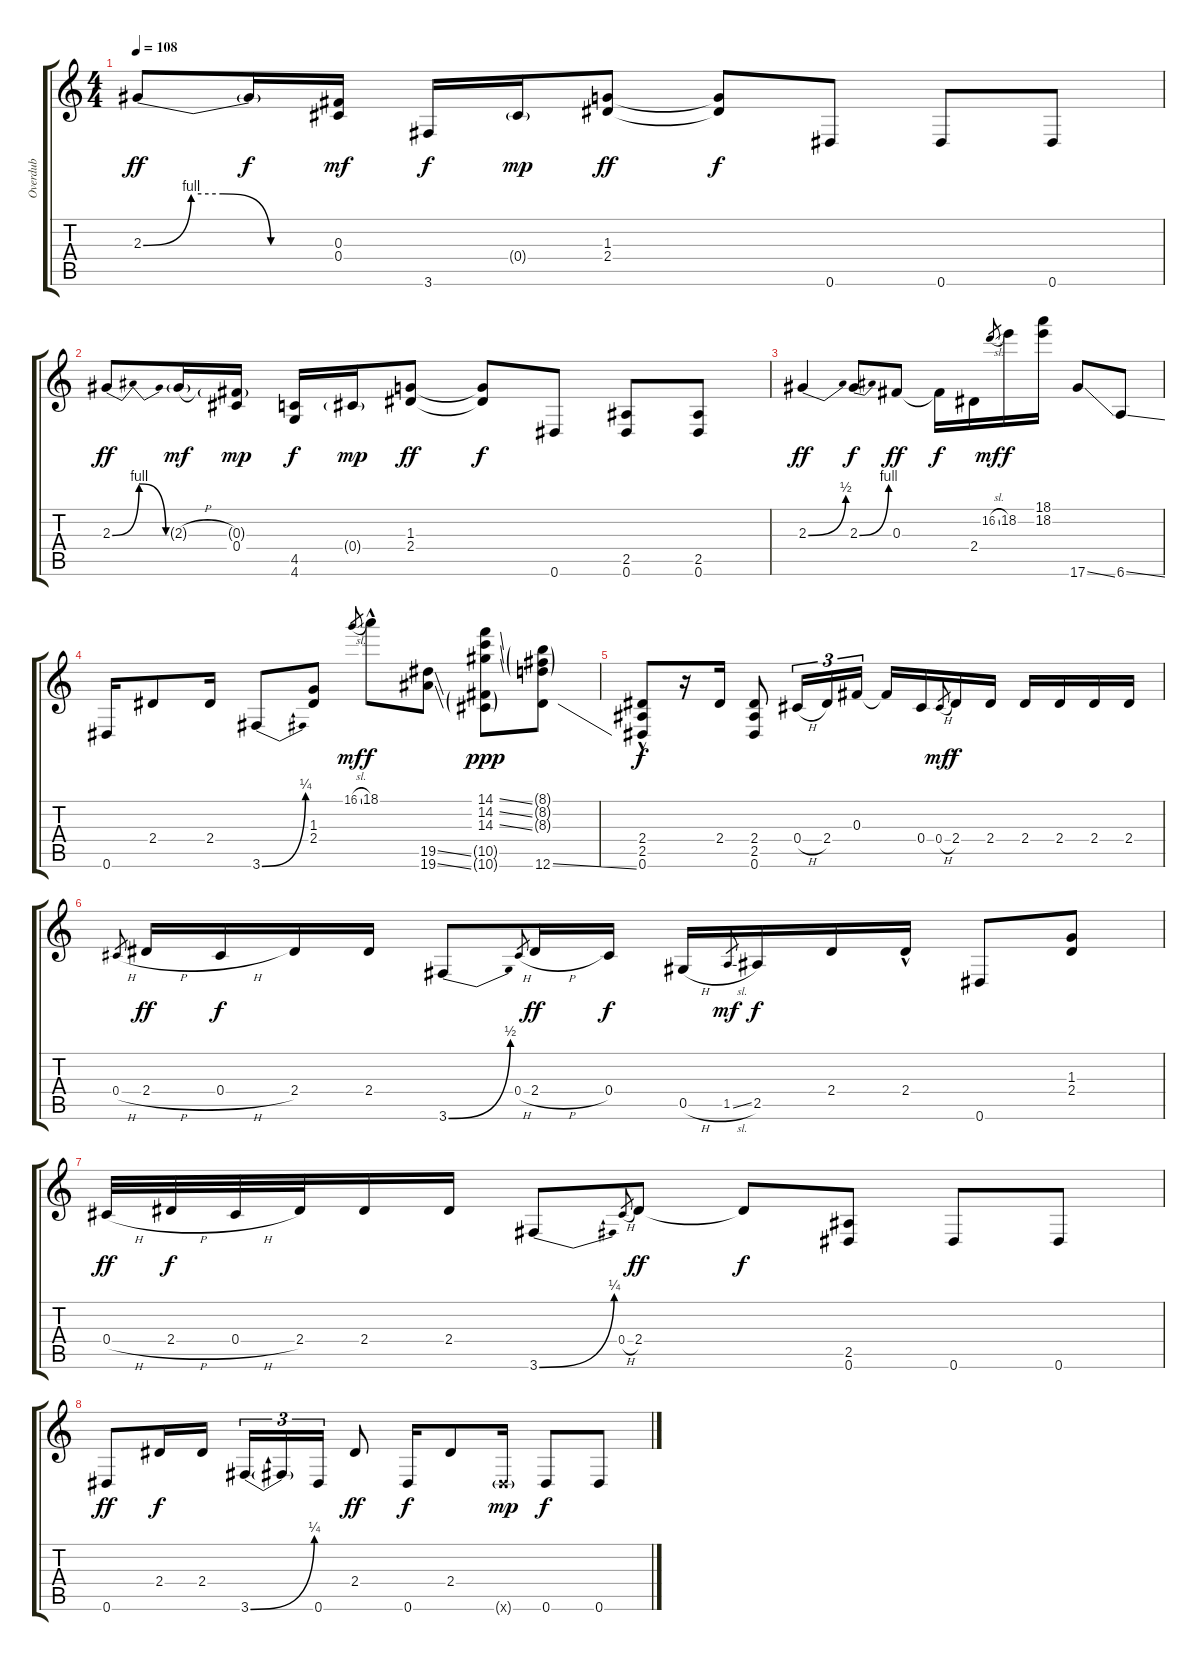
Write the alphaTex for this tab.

\track ("Overdub" "Overdub") {instrument fretlessbass}
\staff {score tabs}
\tuning (Eb4 Bb3 Gb3 Db3 Ab2 Eb2) {hide}
\ts (4 4)
\tempo 108
\clef g2
\ks c
2.3{be (custom 0 0 15 4 25 4 40 0 60 0)}.8{dy ff} 2.3{t}.16{dy f} (0.3 0.4).16{dy mf} 3.6.16{dy f} 0.4{g}.16{dy mp} (1.3 2.4).8{dy ff} (1.3{t} 2.4{t}).8{dy f} 0.6.8 0.6.8 0.6.8 |
2.3{be (bendrelease 0 0 15 4 30 4 60 0)}.8{dy ff} 2.3{h g}.16{dy mf} (0.3{g} 0.4).16{dy mp} (4.5 4.6).16{dy f} 0.4{g}.16{dy mp} (1.3 2.4).8{dy ff} (1.3{t} 2.4{t}).8{dy f} 0.6.8 (2.5 0.6).8 (2.5 0.6).8 |
2.3{be (bend 0 0 60 2)}.4{dy ff} 2.3{be (bend 0 0 60 4)}.8{dy f} 0.3.8{dy ff} 0.3{t}.16{dy f} 2.4.16 16.2{sl}.8{gr dy mf} 18.2.16{dy f} (18.1 18.2).16 17.6{ss}.8 6.6{ss}.8 |
0.6.16 2.4.8 2.4.16 3.6{be (bend 0 0 60 1)}.8 (1.3 2.4).8 16.1{sl}.8{gr dy mf} 18.1{hac}.8{dy f} (19.5{ss} 19.6{ss}).8 (14.1{ss} 14.2{ss} 14.3{ss} 10.5{g} 10.6{g}).8{dy ppp} (8.1{g} 8.2{g} 8.3{g} 12.6{ss}).8 |
(2.4{hac} 2.5{hac} 0.6{hac}).8{dy f volume 9} r.16 2.4.16 (2.4 2.5 0.6).8 0.4{h}.16{tu (3 2)} 2.4.16{tu (3 2)} 0.3.16{tu (3 2)} 0.3{t}.16 0.4.16 0.4{h}.8{gr dy mf} 2.4.16{dy f} 2.4.16 2.4.16 2.4.16 2.4.16 2.4.16 |
0.4{h}.8{gr} 2.4{h}.16{dy ff} 0.4{h}.16{dy f} 2.4.16 2.4.16 3.6{be (bend 0 0 60 2)}.8 0.4{h}.8{gr} 2.4{h}.16{dy ff} 0.4.16{dy f} 0.5{h}.16 1.5{sl}.8{gr dy mf} 2.5.16{dy f} 2.4.16 2.4{hac}.16 0.6.8 (1.3 2.4).8 |
0.4{h}.32{dy ff} 2.4{h}.32{dy f} 0.4{h}.32 2.4.32 2.4.16 2.4.16 3.6{be (bend 0 0 60 1)}.8 0.4{h}.8{gr} 2.4.8{dy ff} 2.4{t}.8{dy f} (2.5 0.6).8 0.6.8 0.6.8 |
0.6.8{dy ff} 2.4.16{dy f} 2.4.16 3.6{be (bend 0 0 60 1)}.16{tu (3 2)} 3.6{t}.16{tu (3 2)} 0.6.16{tu (3 2)} 2.4.8{dy ff} 0.6.16{dy f} 2.4.8 0.6{g x}.16{dy mp} 0.6.8{dy f} 0.6.8
